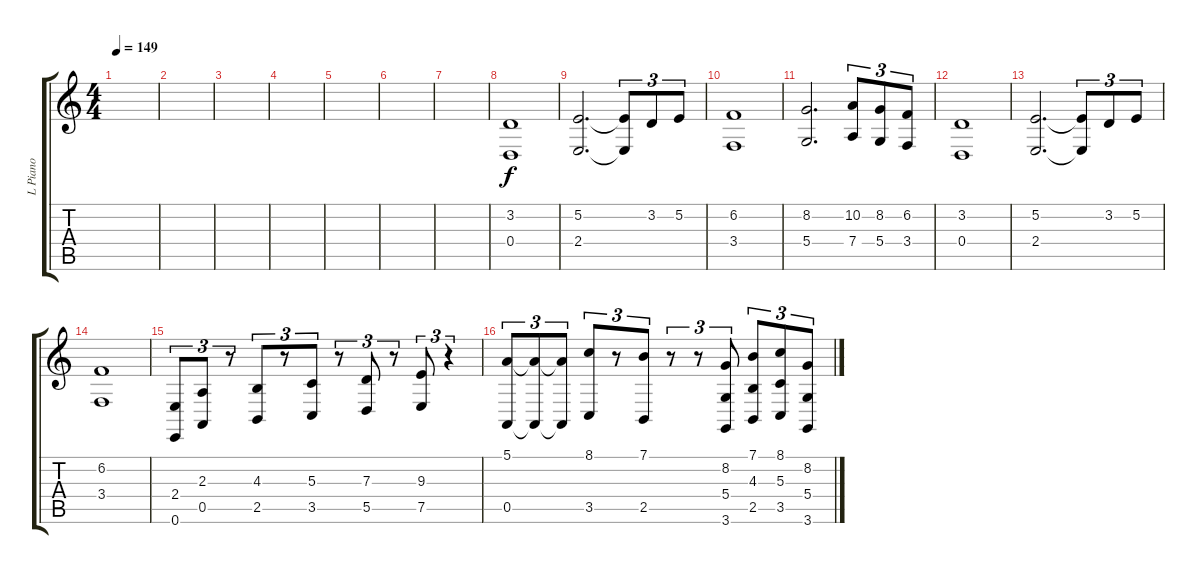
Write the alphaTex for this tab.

\track ("L Piano" "L Piano") {instrument acousticgrandpiano}
\staff {score tabs}
\tuning (E4 B3 G3 D3 A2 E2) {hide}
\ts (4 4)
\tempo 149
\clef g2
\ks c
|
|
|
|
|
|
|
(3.2 0.4).1{instrument stringensemble1} |
(5.2 2.4).2{d} (5.2{t} 2.4{t}).8{tu (3 2)} 3.2.8{tu (3 2)} 5.2.8{tu (3 2)} |
(6.2 3.4).1 |
(8.2 5.4).2{d} (10.2 7.4).8{tu (3 2)} (8.2 5.4).8{tu (3 2)} (6.2 3.4).8{tu (3 2)} |
(3.2 0.4).1 |
(5.2 2.4).2{d} (5.2{t} 2.4{t}).8{tu (3 2)} 3.2.8{tu (3 2)} 5.2.8{tu (3 2)} |
(6.2 3.4).1 |
(2.4 0.6).8{tu (3 2)} (2.3 0.5).8{tu (3 2)} r.8{tu (3 2)} (4.3 2.5).8{tu (3 2)} r.8{tu (3 2)} (5.3 3.5).8{tu (3 2)} r.8{tu (3 2)} (7.3 5.5).8{tu (3 2)} r.8{tu (3 2)} (9.3 7.5).8{tu (3 2)} r.4{tu (3 2)} |
(5.1 0.5).8{tu (3 2) instrument violin} (5.1{t} 0.5{t}).8{tu (3 2)} (5.1{t} 0.5{t}).8{tu (3 2)} (8.1 3.5).8{tu (3 2)} r.8{tu (3 2)} (7.1 2.5).8{tu (3 2)} r.8{tu (3 2)} r.8{tu (3 2)} (8.2 5.4 3.6).8{tu (3 2)} (7.1 4.3 2.5).8{tu (3 2)} (8.1 5.3 3.5).8{tu (3 2)} (8.2 5.4 3.6).8{tu (3 2)}
